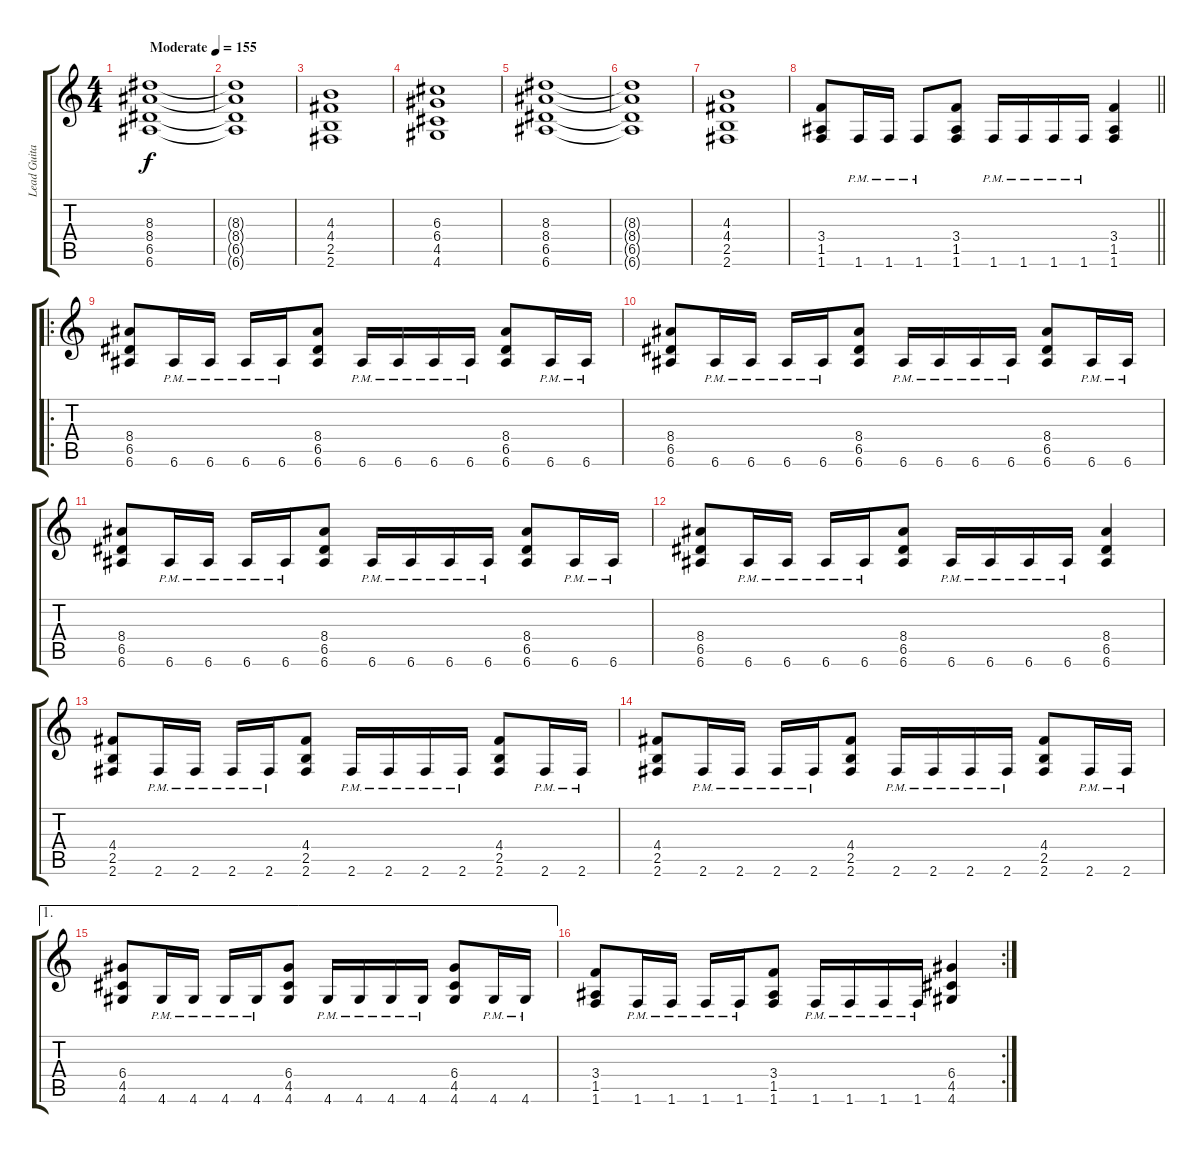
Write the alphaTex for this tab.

\track ("Lead Guitar" "Lead Guita") {instrument distortionguitar}
\staff {score tabs}
\tuning (E4 B3 G3 D3 A2 E2) {hide}
\ts (4 4)
\tempo (155 "Moderate")
\clef g2
\ks c
(8.3 8.4 6.5 6.6).1{dy f instrument distortionguitar} |
(8.3{t} 8.4{t} 6.5{t} 6.6{t}).1 |
(4.3 4.4 2.5 2.6).1 |
(6.3 6.4 4.5 4.6).1 |
(8.3 8.4 6.5 6.6).1 |
(8.3{t} 8.4{t} 6.5{t} 6.6{t}).1 |
(4.3 4.4 2.5 2.6).1 |
\barLineRight lightlight
(3.4 1.5 1.6).8 1.6{pm}.16 1.6{pm}.16 1.6{pm}.8 (3.4 1.5 1.6).8 1.6{pm}.16 1.6{pm}.16 1.6{pm}.16 1.6{pm}.16 (3.4 1.5 1.6).4 |
\ro
(8.4 6.5 6.6).8 6.6{pm}.16 6.6{pm}.16 6.6{pm}.16 6.6{pm}.16 (8.4 6.5 6.6).8 6.6{pm}.16 6.6{pm}.16 6.6{pm}.16 6.6{pm}.16 (8.4 6.5 6.6).8 6.6{pm}.16 6.6{pm}.16 |
(8.4 6.5 6.6).8 6.6{pm}.16 6.6{pm}.16 6.6{pm}.16 6.6{pm}.16 (8.4 6.5 6.6).8 6.6{pm}.16 6.6{pm}.16 6.6{pm}.16 6.6{pm}.16 (8.4 6.5 6.6).8 6.6{pm}.16 6.6{pm}.16 |
(8.4 6.5 6.6).8 6.6{pm}.16 6.6{pm}.16 6.6{pm}.16 6.6{pm}.16 (8.4 6.5 6.6).8 6.6{pm}.16 6.6{pm}.16 6.6{pm}.16 6.6{pm}.16 (8.4 6.5 6.6).8 6.6{pm}.16 6.6{pm}.16 |
(8.4 6.5 6.6).8 6.6{pm}.16 6.6{pm}.16 6.6{pm}.16 6.6{pm}.16 (8.4 6.5 6.6).8 6.6{pm}.16 6.6{pm}.16 6.6{pm}.16 6.6{pm}.16 (8.4 6.5 6.6).4 |
(4.4 2.5 2.6).8 2.6{pm}.16 2.6{pm}.16 2.6{pm}.16 2.6{pm}.16 (4.4 2.5 2.6).8 2.6{pm}.16 2.6{pm}.16 2.6{pm}.16 2.6{pm}.16 (4.4 2.5 2.6).8 2.6{pm}.16 2.6{pm}.16 |
(4.4 2.5 2.6).8 2.6{pm}.16 2.6{pm}.16 2.6{pm}.16 2.6{pm}.16 (4.4 2.5 2.6).8 2.6{pm}.16 2.6{pm}.16 2.6{pm}.16 2.6{pm}.16 (4.4 2.5 2.6).8 2.6{pm}.16 2.6{pm}.16 |
\ae 1
(6.4 4.5 4.6).8 4.6{pm}.16 4.6{pm}.16 4.6{pm}.16 4.6{pm}.16 (6.4 4.5 4.6).8 4.6{pm}.16 4.6{pm}.16 4.6{pm}.16 4.6{pm}.16 (6.4 4.5 4.6).8 4.6{pm}.16 4.6{pm}.16 |
\rc 2
(3.4 1.5 1.6).8 1.6{pm}.16 1.6{pm}.16 1.6{pm}.16 1.6{pm}.16 (3.4 1.5 1.6).8 1.6{pm}.16 1.6{pm}.16 1.6{pm}.16 1.6{pm}.16 (6.4 4.5 4.6).4
